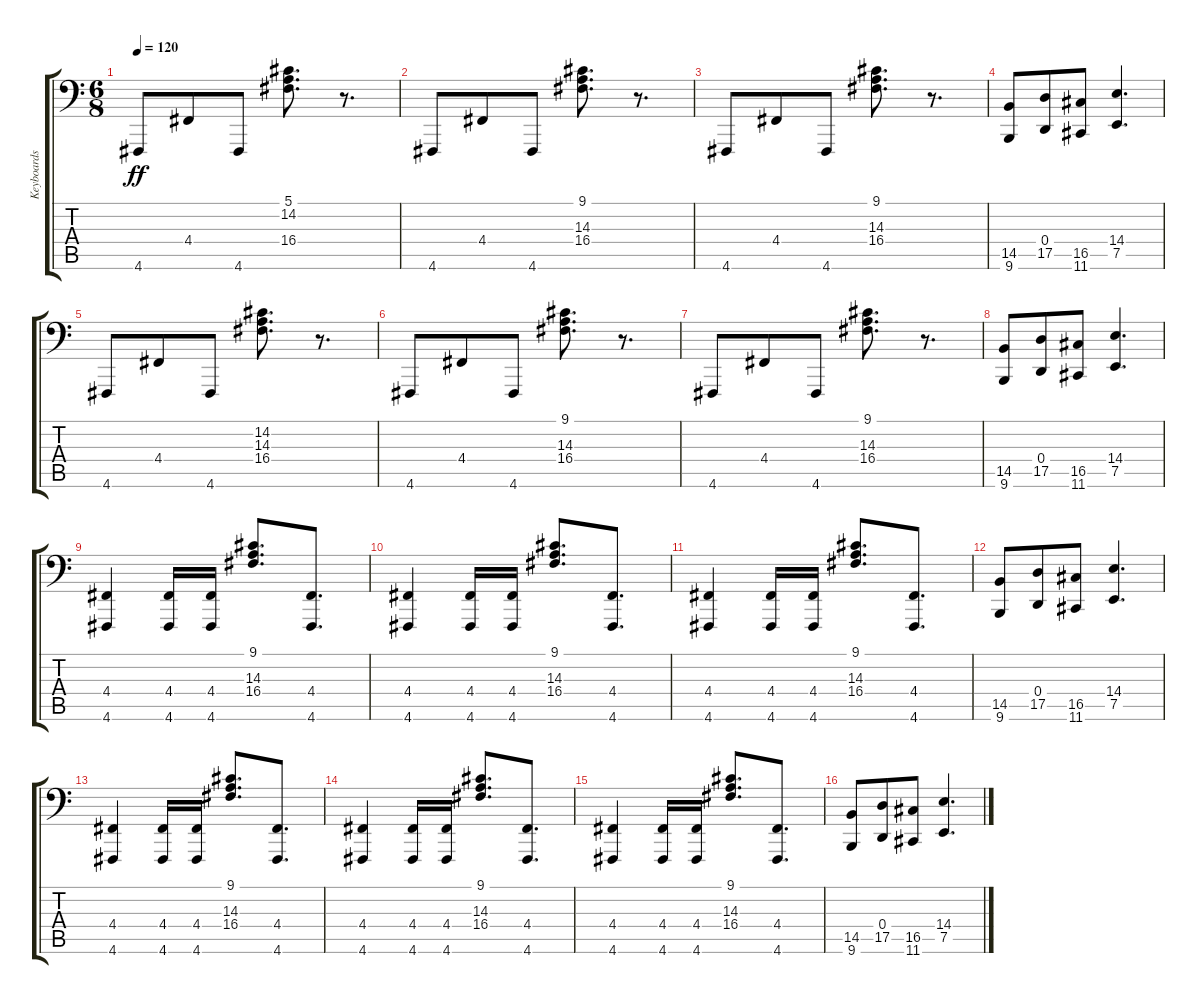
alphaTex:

\track ("Keyboards " "Keyboards ") {instrument stringensemble1}
\staff {score tabs}
\tuning (E3 B2 G2 D2 A1 D1) {hide}
\ts (6 8)
\tempo 120
\clef f4
\ks c
4.6.8{dy ff instrument stringensemble1} 4.4.8 4.6.8 (5.1 14.2 16.4).8{d} r.8{d} |
4.6.8 4.4.8 4.6.8 (9.1 14.3 16.4).8{d} r.8{d} |
4.6.8 4.4.8 4.6.8 (9.1 14.3 16.4).8{d} r.8{d} |
(14.5 9.6).8 (0.4 17.5).8 (16.5 11.6).8 (14.4 7.5).4{d} |
4.6.8 4.4.8 4.6.8 (14.2 14.3 16.4).8{d} r.8{d} |
4.6.8 4.4.8 4.6.8 (9.1 14.3 16.4).8{d} r.8{d} |
4.6.8 4.4.8 4.6.8 (9.1 14.3 16.4).8{d} r.8{d} |
(14.5 9.6).8 (0.4 17.5).8 (16.5 11.6).8 (14.4 7.5).4{d} |
(4.4 4.6).4 (4.4 4.6).16 (4.4 4.6).16 (9.1 14.3 16.4).8{d} (4.4 4.6).8{d} |
(4.4 4.6).4 (4.4 4.6).16 (4.4 4.6).16 (9.1 14.3 16.4).8{d} (4.4 4.6).8{d} |
(4.4 4.6).4 (4.4 4.6).16 (4.4 4.6).16 (9.1 14.3 16.4).8{d} (4.4 4.6).8{d} |
(14.5 9.6).8 (0.4 17.5).8 (16.5 11.6).8 (14.4 7.5).4{d} |
(4.4 4.6).4 (4.4 4.6).16 (4.4 4.6).16 (9.1 14.3 16.4).8{d} (4.4 4.6).8{d} |
(4.4 4.6).4 (4.4 4.6).16 (4.4 4.6).16 (9.1 14.3 16.4).8{d} (4.4 4.6).8{d} |
(4.4 4.6).4 (4.4 4.6).16 (4.4 4.6).16 (9.1 14.3 16.4).8{d} (4.4 4.6).8{d} |
(14.5 9.6).8 (0.4 17.5).8 (16.5 11.6).8 (14.4 7.5).4{d}
